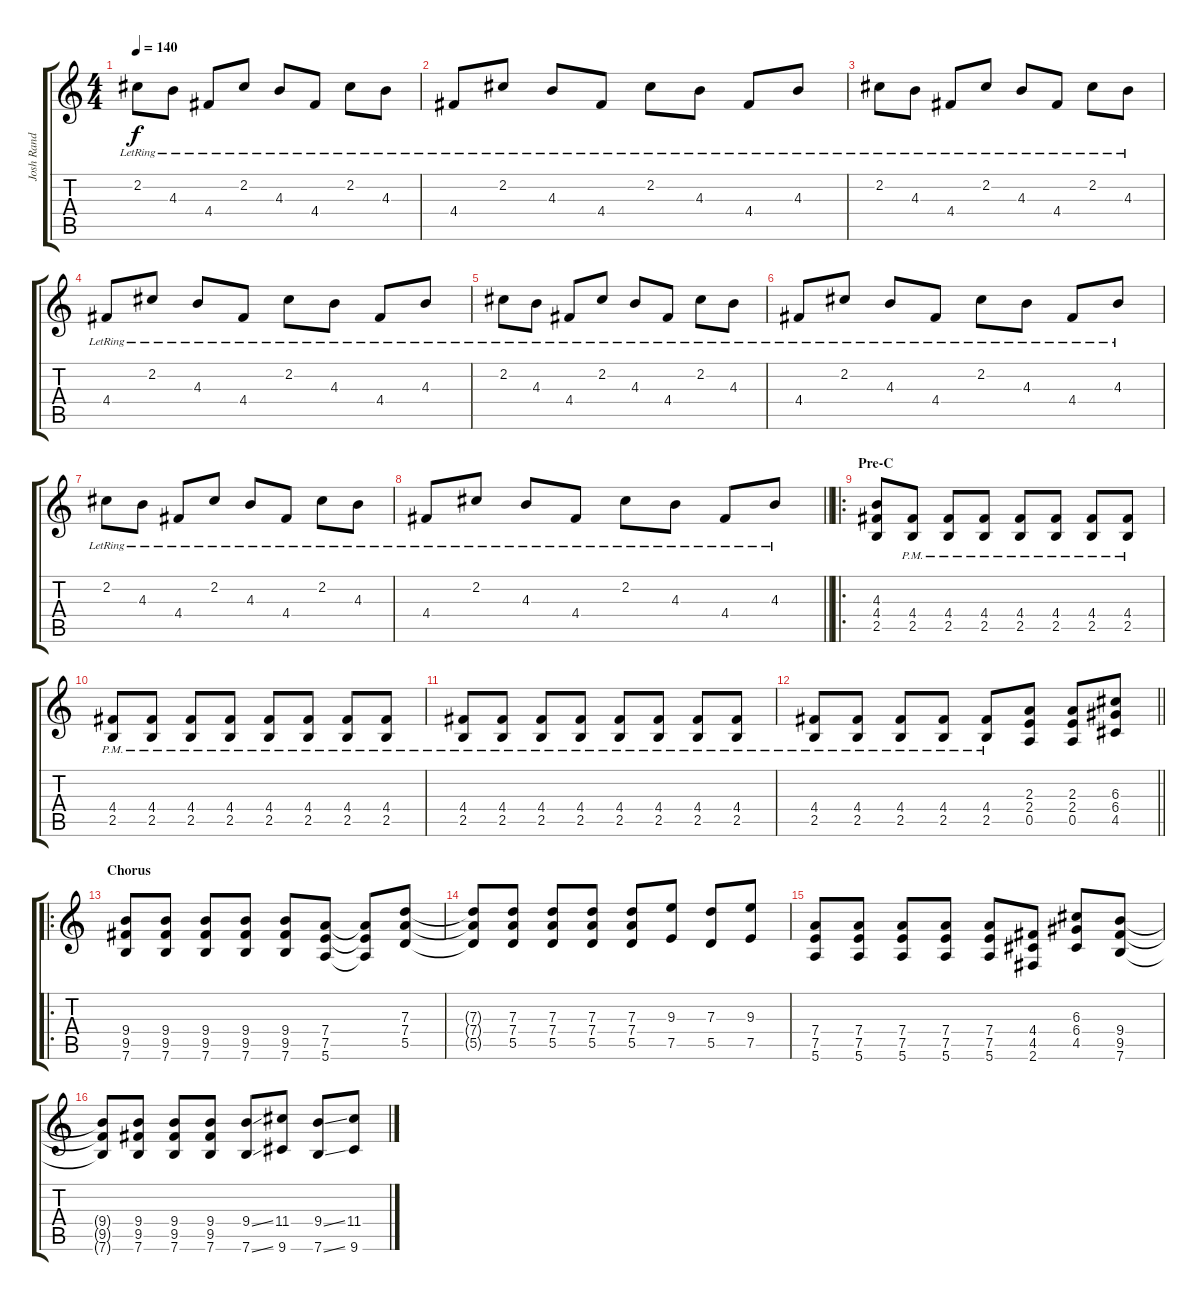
\track ("Josh Rand" "Josh Rand") {instrument acousticguitarsteel}
\staff {score tabs}
\tuning (E4 B3 G3 D3 A2 E2) {hide}
\ts (4 4)
\tempo 140
\clef g2
\ks c
2.2{lr}.8{dy f volume 7} 4.3{lr}.8 4.4{lr}.8 2.2{lr}.8 4.3{lr}.8 4.4{lr}.8 2.2{lr}.8 4.3{lr}.8 |
4.4{lr}.8 2.2{lr}.8 4.3{lr}.8 4.4{lr}.8 2.2{lr}.8 4.3{lr}.8 4.4{lr}.8 4.3{lr}.8 |
2.2{lr}.8{volume 7} 4.3{lr}.8 4.4{lr}.8 2.2{lr}.8 4.3{lr}.8 4.4{lr}.8 2.2{lr}.8 4.3{lr}.8 |
4.4{lr}.8 2.2{lr}.8 4.3{lr}.8 4.4{lr}.8 2.2{lr}.8 4.3{lr}.8 4.4{lr}.8 4.3{lr}.8 |
2.2{lr}.8{volume 7} 4.3{lr}.8 4.4{lr}.8 2.2{lr}.8 4.3{lr}.8 4.4{lr}.8 2.2{lr}.8 4.3{lr}.8 |
4.4{lr}.8 2.2{lr}.8 4.3{lr}.8 4.4{lr}.8 2.2{lr}.8 4.3{lr}.8 4.4{lr}.8 4.3{lr}.8 |
2.2{lr}.8{volume 7} 4.3{lr}.8 4.4{lr}.8 2.2{lr}.8 4.3{lr}.8 4.4{lr}.8 2.2{lr}.8 4.3{lr}.8 |
\barLineRight lightlight
4.4{lr}.8 2.2{lr}.8 4.3{lr}.8 4.4{lr}.8 2.2{lr}.8 4.3{lr}.8 4.4{lr}.8 4.3{lr}.8 |
\ro
\section ("" "Pre-C")
(4.3 4.4 2.5).8{volume 13 instrument distortionguitar} (4.4{pm} 2.5{pm}).8 (4.4{pm} 2.5{pm}).8 (4.4{pm} 2.5{pm}).8 (4.4{pm} 2.5{pm}).8 (4.4{pm} 2.5{pm}).8 (4.4{pm} 2.5{pm}).8 (4.4{pm} 2.5{pm}).8 |
(4.4{pm} 2.5{pm}).8 (4.4{pm} 2.5{pm}).8 (4.4{pm} 2.5{pm}).8 (4.4{pm} 2.5{pm}).8 (4.4{pm} 2.5{pm}).8 (4.4{pm} 2.5{pm}).8 (4.4{pm} 2.5{pm}).8 (4.4{pm} 2.5{pm}).8 |
(4.4{pm} 2.5{pm}).8 (4.4{pm} 2.5{pm}).8 (4.4{pm} 2.5{pm}).8 (4.4{pm} 2.5{pm}).8 (4.4{pm} 2.5{pm}).8 (4.4{pm} 2.5{pm}).8 (4.4{pm} 2.5{pm}).8 (4.4{pm} 2.5{pm}).8 |
\barLineRight lightlight
(4.4{pm} 2.5{pm}).8 (4.4{pm} 2.5{pm}).8 (4.4{pm} 2.5{pm}).8 (4.4{pm} 2.5{pm}).8 (4.4{pm} 2.5{pm}).8 (2.3 2.4 0.5).8 (2.3 2.4 0.5).8 (6.3 6.4 4.5).8 |
\ro
\section ("" "Chorus")
(9.4 9.5 7.6).8 (9.4 9.5 7.6).8 (9.4 9.5 7.6).8 (9.4 9.5 7.6).8 (9.4 9.5 7.6).8 (7.4 7.5 5.6).8 (7.4{t} 7.5{t} 5.6{t}).8 (7.3 7.4 5.5).8 |
(7.3{t} 7.4{t} 5.5{t}).8 (7.3 7.4 5.5).8 (7.3 7.4 5.5).8 (7.3 7.4 5.5).8 (7.3 7.4 5.5).8 (9.3 7.5).8 (7.3 5.5).8 (9.3 7.5).8 |
(7.4 7.5 5.6).8 (7.4 7.5 5.6).8 (7.4 7.5 5.6).8 (7.4 7.5 5.6).8 (7.4 7.5 5.6).8 (4.4 4.5 2.6).8 (6.3 6.4 4.5).8 (9.4 9.5 7.6).8 |
(9.4{t} 9.5{t} 7.6{t}).8 (9.4 9.5 7.6).8 (9.4 9.5 7.6).8 (9.4 9.5 7.6).8 (9.4{ss} 7.6{ss}).8 (11.4 9.6).8 (9.4{ss} 7.6{ss}).8 (11.4 9.6).8
